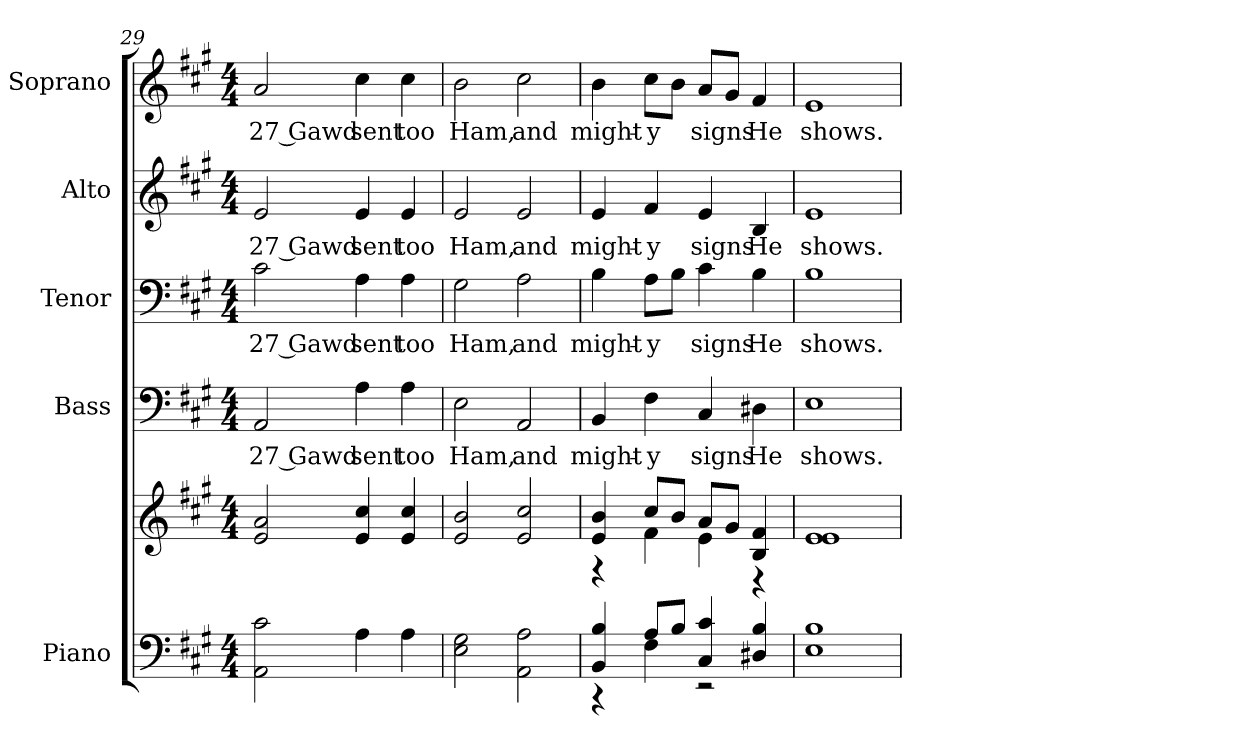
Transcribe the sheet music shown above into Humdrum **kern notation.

**kern	**kern	**kern	**text	**kern	**text	**kern	**text	**kern	**text
*part5	*part5	*part4	*part4	*part3	*part3	*part2	*part2	*part1	*part1
*staff6	*staff5	*staff4	*staff4	*staff3	*staff3	*staff2	*staff2	*staff1	*staff1
*I"Piano	*	*I"Bass	*	*I"Tenor	*	*I"Alto	*	*I"Soprano	*
*I'Pno.	*	*I'B.	*	*I'T.	*	*I'A.	*	*I'S.	*
!!LO:LB:g=z
*clefF4	*clefG2	*clefF4	*	*clefF4	*	*clefG2	*	*clefG2	*
*k[f#c#g#]	*k[f#c#g#]	*k[f#c#g#]	*	*k[f#c#g#]	*	*k[f#c#g#]	*	*k[f#c#g#]	*
*A:	*A:	*A:	*	*A:	*	*A:	*	*A:	*
*M4/4	*M4/4	*M4/4	*	*M4/4	*	*M4/4	*	*M4/4	*
=29	=29	=29	=29	=29	=29	=29	=29	=29	=29
!	!	!	!LO:LY:b:color=#000000	!	!	!	!	!	!
!	!	!	!	!	!LO:LY:b:color=#000000	!	!	!	!
!	!	!	!	!	!	!	!LO:LY:b:color=#000000	!	!
!	!	!	!	!	!	!	!	!	!LO:LY:b:color=#000000
2AAi\ 2c#i	2ei/ 2ai	2AAi/	27 Gawd	2c#i\	27 Gawd	2ei/	27 Gawd	2ai/	27 Gawd
!	!	!	!LO:LY:b:color=#000000	!	!	!	!	!	!
!	!	!	!	!	!LO:LY:b:color=#000000	!	!	!	!
!	!	!	!	!	!	!	!LO:LY:b:color=#000000	!	!
!	!	!	!	!	!	!	!	!	!LO:LY:b:color=#000000
4Ai\	4ei/ 4cc#i	4Ai\	sent	4Ai\	sent	4ei/	sent	4cc#i\	sent
!	!	!	!LO:LY:b:color=#000000	!	!	!	!	!	!
!	!	!	!	!	!LO:LY:b:color=#000000	!	!	!	!
!	!	!	!	!	!	!	!LO:LY:b:color=#000000	!	!
!	!	!	!	!	!	!	!	!	!LO:LY:b:color=#000000
4Ai\	4ei/ 4cc#i	4Ai\	too	4Ai\	too	4ei/	too	4cc#i\	too
=30	=30	=30	=30	=30	=30	=30	=30	=30	=30
!	!	!	!LO:LY:b:color=#000000	!	!	!	!	!	!
!	!	!	!	!	!LO:LY:b:color=#000000	!	!	!	!
!	!	!	!	!	!	!	!LO:LY:b:color=#000000	!	!
!	!	!	!	!	!	!	!	!	!LO:LY:b:color=#000000
2Ei\ 2G#i	2ei/ 2bi	2Ei\	Ham,	2G#i\	Ham,	2ei/	Ham,	2bi\	Ham,
!	!	!	!LO:LY:b:color=#000000	!	!	!	!	!	!
!	!	!	!	!	!LO:LY:b:color=#000000	!	!	!	!
!	!	!	!	!	!	!	!LO:LY:b:color=#000000	!	!
!	!	!	!	!	!	!	!	!	!LO:LY:b:color=#000000
2AAi\ 2Ai	2ei/ 2cc#i	2AAi/	and	2Ai\	and	2ei/	and	2cc#i\	and
=31	=31	=31	=31	=31	=31	=31	=31	=31	=31
*^	*^	*	*	*	*	*	*	*	*
!	!	!	!	!	!LO:LY:b:color=#000000	!	!	!	!	!	!
!	!	!	!	!	!	!	!LO:LY:b:color=#000000	!	!	!	!
!	!	!	!	!	!	!	!	!	!LO:LY:b:color=#000000	!	!
!	!	!	!	!	!	!	!	!	!	!	!LO:LY:b:color=#000000
4BBi/ 4Bi	4r	4ei/ 4bi	4r	4BBi/	might-	4Bi\	might-	4ei/	might-	4bi\	might-
!	!	!	!	!	!LO:LY:b:color=#000000	!	!	!	!	!	!
!	!	!	!	!	!	!	!LO:LY:b:color=#000000	!	!	!	!
!	!	!	!	!	!	!	!	!	!LO:LY:b:color=#000000	!	!
!	!	!	!	!	!	!	!	!	!	!	!LO:LY:b:color=#000000
8Ai/L	4F#i\	8cc#i/L	4f#i\	4F#i\	-y	8Ai\L	-y	4f#i/	-y	8cc#i\L	-y
8Bi/J	.	8bi/J	.	.	.	8Bi\J	.	.	.	8bi\J	.
!	!	!	!	!	!LO:LY:b:color=#000000	!	!	!	!	!	!
!	!	!	!	!	!	!	!LO:LY:b:color=#000000	!	!	!	!
!	!	!	!	!	!	!	!	!	!LO:LY:b:color=#000000	!	!
!	!	!	!	!	!	!	!	!	!	!	!LO:LY:b:color=#000000
4C#i/ 4c#i	2r	8ai/L	4ei\	4C#i/	signs	4c#i\	signs	4ei/	signs	8ai/L	signs
.	.	8g#i/J	.	.	.	.	.	.	.	8g#i/J	.
!	!	!	!	!	!LO:LY:b:color=#000000	!	!	!	!	!	!
!	!	!	!	!	!	!	!LO:LY:b:color=#000000	!	!	!	!
!	!	!	!	!	!	!	!	!	!LO:LY:b:color=#000000	!	!
!	!	!	!	!	!	!	!	!	!	!	!LO:LY:b:color=#000000
4D#Xi/ 4Bi	.	4Bi/ 4f#i	4r	4D#Xi\	He	4Bi\	He	4Bi/	He	4f#i/	He
*v	*v	*	*	*	*	*	*	*	*	*	*
*	*v	*v	*	*	*	*	*	*	*	*
=32	=32	=32	=32	=32	=32	=32	=32	=32	=32
*	*^	*	*	*	*	*	*	*	*
!	!	!	!	!LO:LY:b:color=#000000	!	!	!	!	!	!
*	*v	*v	*	*	*	*	*	*	*	*
*	*^	*	*	*	*	*	*	*	*
!	!	!	!	!	!	!LO:LY:b:color=#000000	!	!	!	!
*	*v	*v	*	*	*	*	*	*	*	*
*	*^	*	*	*	*	*	*	*	*
!	!	!	!	!	!	!	!	!LO:LY:b:color=#000000	!	!
*	*v	*v	*	*	*	*	*	*	*	*
*	*^	*	*	*	*	*	*	*	*
!	!	!	!	!	!	!	!	!	!	!LO:LY:b:color=#000000
*	*v	*v	*	*	*	*	*	*	*	*
1Ei 1Bi	1ei 1ei	1Ei	shows.	1Bi	shows.	1ei	shows.	1ei	shows.
=	=	=	=	=	=	=	=	=	=
*-	*-	*-	*-	*-	*-	*-	*-	*-	*-
